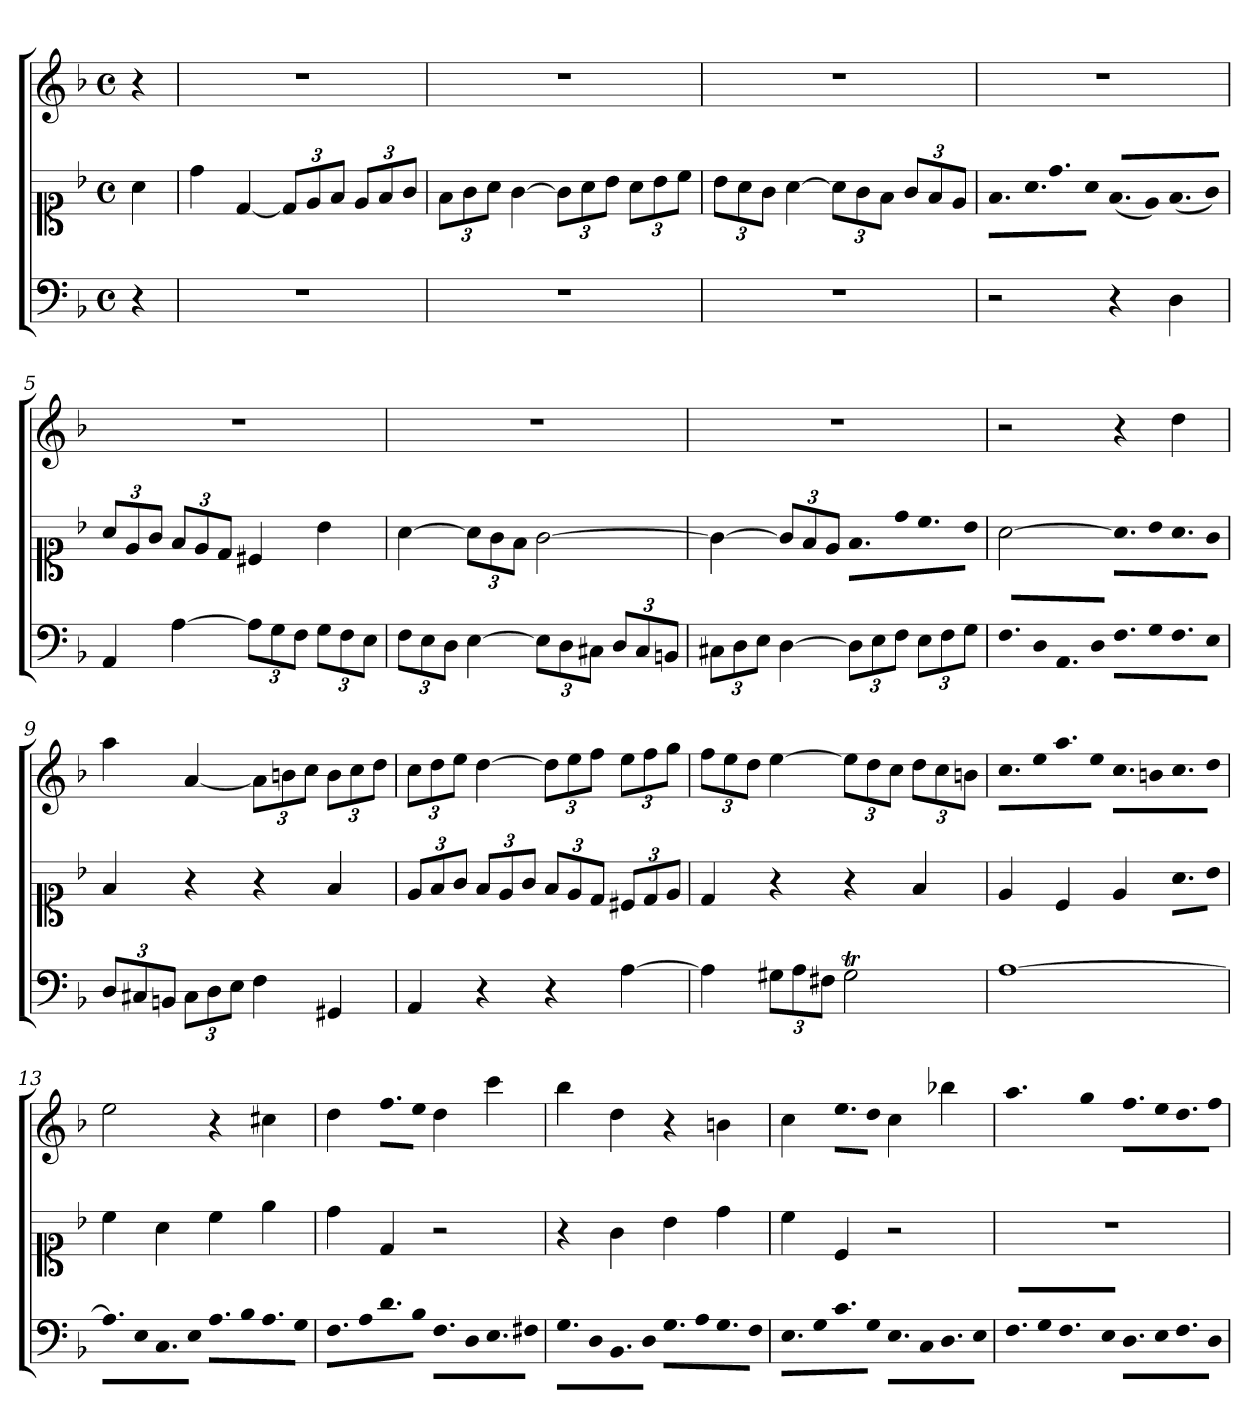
**kern	**kern	**kern
*part1	*part1	*part1
*staff3	*staff2	*staff1
*clefF4	*clefC1	*clefG2
*k[b-]	*k[b-]	*k[b-]
*F:	*F:	*F:
*M2/2	*M2/2	*M2/2
*met(c)	*met(c)	*met(c)
*MM80	*MM80	*MM80
=	=	=
4r	4a	4r
=1	=1	=1
1r	4dd	1r
.	[4d	.
*	*Xbrackettup	*
.	12dL]	.
.	12e	.
.	12fJ	.
.	12eL	.
.	12f	.
.	12gJ	.
=2	=2	=2
1r	12fL	1r
.	12g	.
.	12aJ	.
.	[4g	.
.	12gL]	.
.	12a	.
.	12b-J	.
.	12aL	.
.	12b-	.
.	12ccJ	.
=3	=3	=3
1r	12b-L	1r
.	12a	.
.	12gJ	.
.	[4a	.
.	12aL]	.
.	12g	.
.	12fJ	.
.	12gL	.
.	12f	.
.	12eJ	.
=4	=4	=4
*	*Xtuplet	*
!	!LO:N:vis=8.	!
2r	6fL	1r
!	!LO:N:vis=8.	!
.	12a	.
!	!LO:N:vis=8.	!
.	6dd	.
!	!LO:N:vis=16	!
.	12aJk	.
!	!LO:N:vis=8.	!
4r	(6fL	.
!	!LO:N:vis=16	!
.	12eK)	.
!	!LO:N:vis=8.	!
4D	(6f	.
!	!LO:N:vis=16	!
.	12gJk)	.
=5	=5	=5
*	*tuplet	*
4AA	12aL	1r
.	12e	.
.	12gJ	.
[4A	12fL	.
.	12e	.
.	12dJ	.
*Xbrackettup	*	*
12AL]	4c#X	.
12G	.	.
12FJ	.	.
12GL	4b-	.
12F	.	.
12EJ	.	.
=6	=6	=6
12FL	[4a	1r
12E	.	.
12DJ	.	.
[4E	12aL]	.
.	12g	.
.	12fJ	.
12EL]	[2g	.
12D	.	.
12C#XJ	.	.
12DL	.	.
12C#	.	.
12BBnJ	.	.
=7	=7	=7
12C#XL	4g_	1r
12D	.	.
12EJ	.	.
[4D	12gL]	.
.	12f	.
.	12eJ	.
*	*Xtuplet	*
!	!LO:N:vis=8.	!
12DL]	6fL	.
12E	.	.
!	!LO:N:vis=16	!
12FJ	12ddK	.
!	!LO:N:vis=8.	!
12EL	6cc	.
12F	.	.
!	!LO:N:vis=16	!
12GJ	12b-Jk	.
=8	=8	=8
*Xtuplet	*	*
!LO:N:vis=8.	!	!
6FL	[2a	2r
!LO:N:vis=16	!	!
12DK	.	.
!LO:N:vis=8.	!	!
6AA	.	.
!LO:N:vis=16	!	!
12DJk	.	.
!LO:N:vis=8.	!LO:N:vis=8.	!
6FL	6aL]	4r
!LO:N:vis=16	!LO:N:vis=16	!
12GK	12b-K	.
!LO:N:vis=8.	!LO:N:vis=8.	!
6F	6a	4dd
!LO:N:vis=16	!LO:N:vis=16	!
12EJk	12gJk	.
=9	=9	=9
*tuplet	*	*
12DL	4f	4aa
12C#X	.	.
12BBnJ	.	.
12C#L	4r	[4a
12D	.	.
12EJ	.	.
*	*	*Xbrackettup
4F	4r	12aL]
.	.	12bn
.	.	12ccJ
4GG#X	4f	12bL
.	.	12cc
.	.	12ddJ
=10	=10	=10
*	*tuplet	*
4AA	12eL	12ccL
.	12f	12dd
.	12gJ	12eeJ
4r	12fL	[4dd
.	12e	.
.	12gJ	.
4r	12fL	12ddL]
.	12e	12ee
.	12dJ	12ffJ
[4A	12c#XL	12eeL
.	12d	12ff
.	12eJ	12ggJ
=11	=11	=11
4A]	4d	12ffL
.	.	12ee
.	.	12ddJ
12G#XL	4r	[4ee
12A	.	.
12F#XJ	.	.
2G#t	4r	12eeL]
.	.	12dd
.	.	12ccJ
.	4f	12ddL
.	.	12cc
.	.	12bnJ
=12	=12	=12
*	*	*Xtuplet
!	!	!LO:N:vis=8.
[1A	4e	6ccL
!	!	!LO:N:vis=16
.	.	12eeK
!	!	!LO:N:vis=8.
.	4c	6aa
!	!	!LO:N:vis=16
.	.	12eeJk
!	!	!LO:N:vis=8.
.	4e	6ccL
!	!	!LO:N:vis=16
.	.	12bnK
*	*Xtuplet	*
!	!LO:N:vis=8.	!LO:N:vis=8.
.	6aL	6cc
!	!LO:N:vis=16	!LO:N:vis=16
.	12b-Jk	12ddJk
=13	=13	=13
*Xtuplet	*	*
!LO:N:vis=8.	!	!
6AL]	4cc	2ee
!LO:N:vis=16	!	!
12EK	.	.
!LO:N:vis=8.	!	!
6C	4a	.
!LO:N:vis=16	!	!
12EJk	.	.
!LO:N:vis=8.	!	!
6AL	4cc	4r
!LO:N:vis=16	!	!
12B-K	.	.
!LO:N:vis=8.	!	!
6A	4ee	4cc#X
!LO:N:vis=16	!	!
12GJk	.	.
=14	=14	=14
!LO:N:vis=8.	!	!
6FL	4dd	4dd
!LO:N:vis=16	!	!
12AK	.	.
!LO:N:vis=8.	!	!LO:N:vis=8.
6d	4d	6ffL
!LO:N:vis=16	!	!LO:N:vis=16
12B-Jk	.	12eeJk
!LO:N:vis=8.	!	!
6FL	2r	4dd
!LO:N:vis=16	!	!
12DK	.	.
!LO:N:vis=8.	!	!
6E	.	4ccc
!LO:N:vis=16	!	!
12F#XJk	.	.
=15	=15	=15
!LO:N:vis=8.	!	!
6GL	4r	4bb-
!LO:N:vis=16	!	!
12DK	.	.
!LO:N:vis=8.	!	!
6BB-	4g	4dd
!LO:N:vis=16	!	!
12DJk	.	.
!LO:N:vis=8.	!	!
6GL	4b-	4r
!LO:N:vis=16	!	!
12AK	.	.
!LO:N:vis=8.	!	!
6G	4dd	4bn
!LO:N:vis=16	!	!
12FJk	.	.
=16	=16	=16
!LO:N:vis=8.	!	!
6EL	4cc	4cc
!LO:N:vis=16	!	!
12GK	.	.
!LO:N:vis=8.	!	!LO:N:vis=8.
6c	4c	6eeL
!LO:N:vis=16	!	!LO:N:vis=16
12GJk	.	12ddJk
!LO:N:vis=8.	!	!
6EL	2r	4cc
!LO:N:vis=16	!	!
12CK	.	.
!LO:N:vis=8.	!	!
6D	.	4bb-X
!LO:N:vis=16	!	!
12EJk	.	.
=17	=17	=17
!LO:N:vis=8.	!	!LO:N:vis=4.
6FL	1r	3aa
!LO:N:vis=16	!	!
12G/K	.	.
!LO:N:vis=8.	!	!
6F	.	.
!	!	!LO:N:vis=8
.	.	6gg
!LO:N:vis=16	!	!
12EJk	.	.
!LO:N:vis=8.	!	!LO:N:vis=8.
6DL	.	6ffL
!LO:N:vis=16	!	!LO:N:vis=16
12EK	.	12eeK
!LO:N:vis=8.	!	!LO:N:vis=8.
6F	.	6dd
!LO:N:vis=16	!	!LO:N:vis=16
12DJk	.	12ffJk
=	=	=
*-	*-	*-
